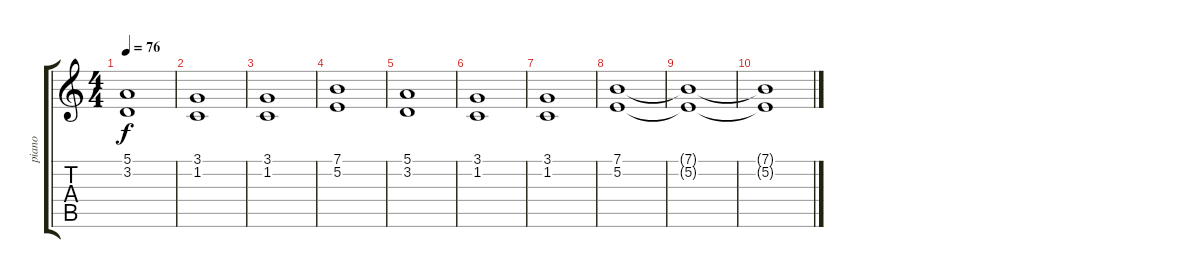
\track ("piano" "piano") {instrument choiraahs}
\staff {score tabs}
\tuning (E4 B3 G3 D3 A2 E2) {hide}
\ts (4 4)
\tempo 76
\clef g2
\ks c
(5.1 3.2).1{dy f} |
(3.1 1.2).1 |
(3.1 1.2).1 |
(7.1 5.2).1 |
(5.1 3.2).1 |
(3.1 1.2).1 |
(3.1 1.2).1 |
(7.1 5.2).1 |
(7.1{t} 5.2{t}).1{volume 0} |
(7.1{t} 5.2{t}).1
